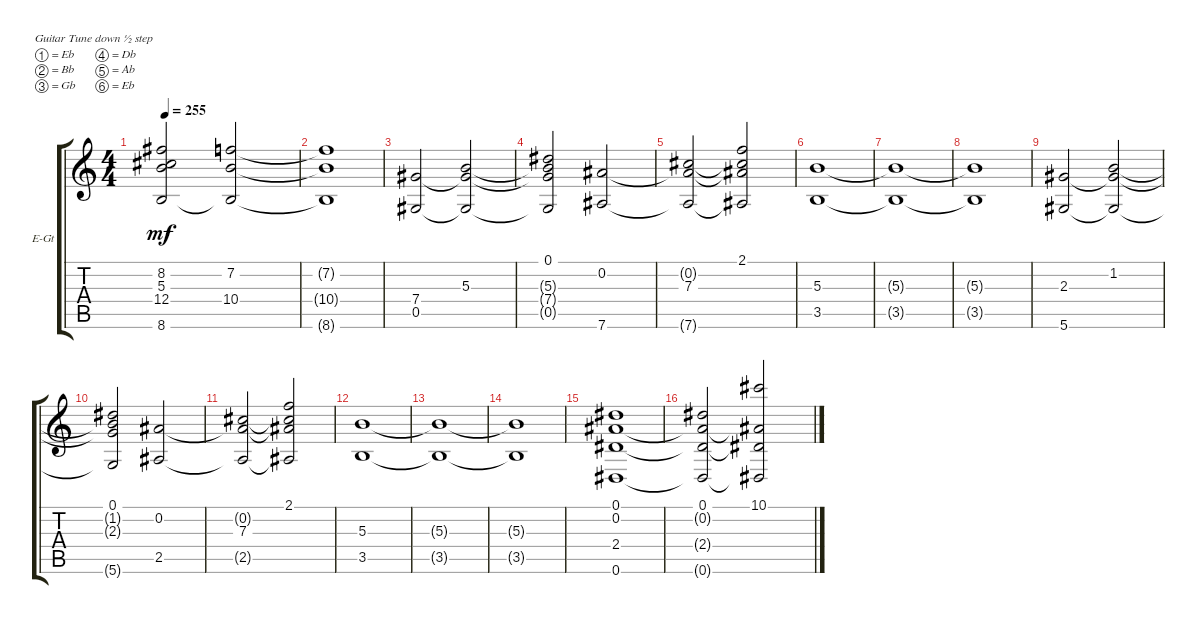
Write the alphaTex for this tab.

\bracketExtendMode groupsimilarinstruments
\firstSystemTrackNameOrientation horizontal
\otherSystemsTrackNameOrientation horizontal
\track ("Keyboard" "E-Gt") {instrument electricguitarclean}
\staff {score tabs}
\tuning (Eb4 Bb3 Gb3 Db3 Ab2 Eb2)
\ts (4 4)
\tempo 255
\clef g2
\ks c
(8.6{t} 5.3{t} 12.4{t} 8.2).2{dy mf} (8.6{t} 10.4 7.2).2 |
(8.6{t} 10.4{t} 7.2{t}).1 |
(0.5 7.4).2 (0.5{t} 7.4{t} 5.3).2 |
(0.5{t} 7.4{t} 5.3{t} 0.1).2 (7.6 0.2).2 |
(7.6{t} 0.2{t} 7.3).2 (7.6{t} 0.2{t} 7.3{t} 2.1).2 |
(3.5 5.3).1 |
(3.5{t} 5.3{t}).1 |
(3.5{t} 5.3{t}).1 |
(5.6 2.3).2 (5.6{t} 2.3{t} 1.2).2 |
(5.6{t} 2.3{t} 1.2{t} 0.1).2 (2.5 0.2).2 |
(2.5{t} 0.2{t} 7.3).2 (2.5{t} 0.2{t} 7.3{t} 2.1).2 |
(3.5 5.3).1 |
(3.5{t} 5.3{t}).1 |
(3.5{t} 5.3{t}).1 |
(0.6 2.4 0.2 0.1).1 |
(0.6{t} 2.4{t} 0.2{t} 0.1).2 (0.6{t} 2.4{t} 0.2{t} 10.1).2
